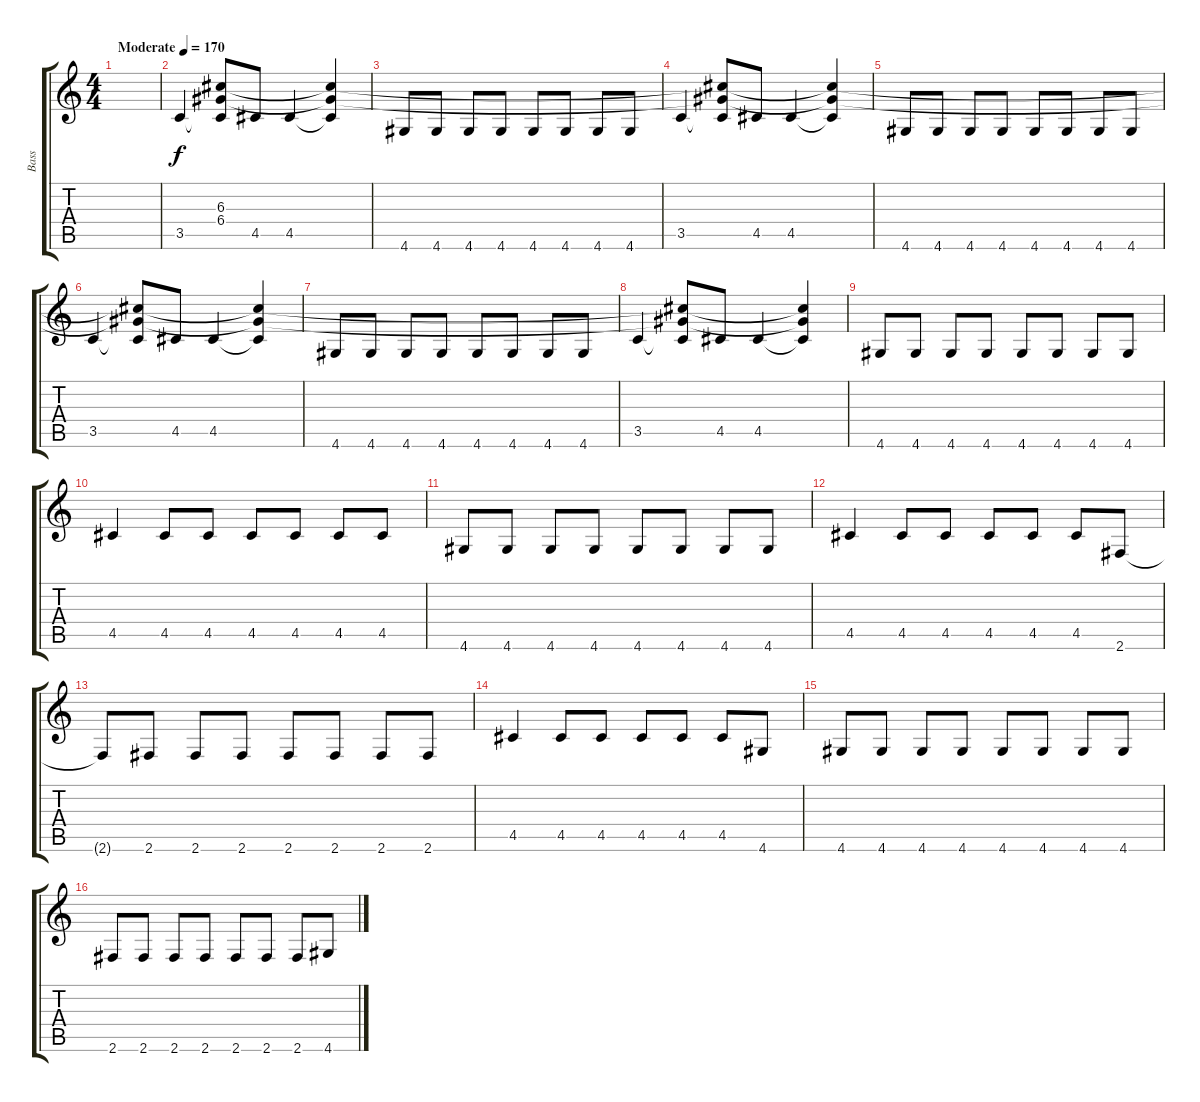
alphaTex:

\track ("Bass" "Bass") {instrument electricbassfinger}
\staff {score tabs}
\tuning (E4 B3 G3 D3 A2 E2) {hide}
\ts (4 4)
\tempo (170 "Moderate")
\clef g2
\ks c
|
3.5.4 (6.3 6.4 3.5{t}).8 4.5.8 4.5.4 (6.3{t} 6.4{t} 4.5{t}).4 |
4.6.8 4.6.8 4.6.8 4.6.8 4.6.8 4.6.8 4.6.8 4.6.8 |
3.5.4 (6.3{t} 6.4{t} 3.5{t}).8 4.5.8 4.5.4 (6.3{t} 6.4{t} 4.5{t}).4 |
4.6.8 4.6.8 4.6.8 4.6.8 4.6.8 4.6.8 4.6.8 4.6.8 |
3.5.4 (6.3{t} 6.4{t} 3.5{t}).8 4.5.8 4.5.4 (6.3{t} 6.4{t} 4.5{t}).4 |
4.6.8 4.6.8 4.6.8 4.6.8 4.6.8 4.6.8 4.6.8 4.6.8 |
3.5.4 (6.3{t} 6.4{t} 3.5{t}).8 4.5.8 4.5.4 (6.3{t} 6.4{t} 4.5{t}).4 |
4.6.8 4.6.8 4.6.8 4.6.8 4.6.8 4.6.8 4.6.8 4.6.8 |
4.5.4 4.5.8 4.5.8 4.5.8 4.5.8 4.5.8 4.5.8 |
4.6.8 4.6.8 4.6.8 4.6.8 4.6.8 4.6.8 4.6.8 4.6.8 |
4.5.4 4.5.8 4.5.8 4.5.8 4.5.8 4.5.8 2.6.8 |
2.6{t}.8 2.6.8 2.6.8 2.6.8 2.6.8 2.6.8 2.6.8 2.6.8 |
4.5.4 4.5.8 4.5.8 4.5.8 4.5.8 4.5.8 4.6.8 |
4.6.8 4.6.8 4.6.8 4.6.8 4.6.8 4.6.8 4.6.8 4.6.8 |
2.6.8 2.6.8 2.6.8 2.6.8 2.6.8 2.6.8 2.6.8 4.6.8
